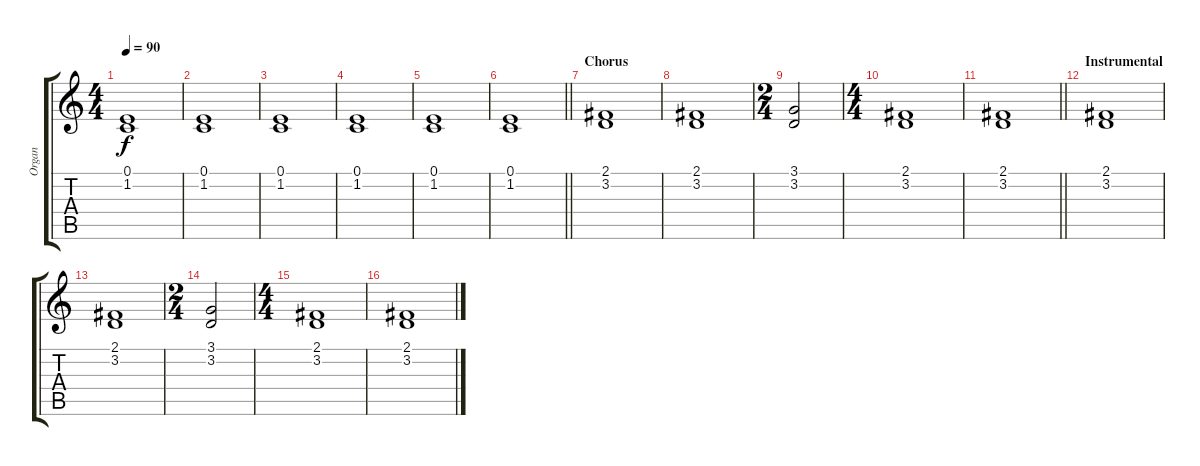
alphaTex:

\track ("Organ" "Organ") {instrument percussiveorgan}
\staff {score tabs}
\tuning (E4 B3 G3 D3 A2 E2) {hide}
\ts (4 4)
\tempo 90
\clef g2
\ks c
(0.1 1.2).1{dy f} |
(0.1 1.2).1 |
(0.1 1.2).1 |
(0.1 1.2).1 |
(0.1 1.2).1 |
\barLineRight lightlight
(0.1 1.2).1 |
\section ("" "Chorus")
(2.1 3.2).1 |
(2.1 3.2).1 |
\ts (2 4)
(3.1 3.2).2 |
\ts (4 4)
(2.1 3.2).1 |
\barLineRight lightlight
(2.1 3.2).1 |
\section ("" "Instrumental")
(2.1 3.2).1 |
(2.1 3.2).1 |
\ts (2 4)
(3.1 3.2).2 |
\ts (4 4)
(2.1 3.2).1 |
(2.1 3.2).1
